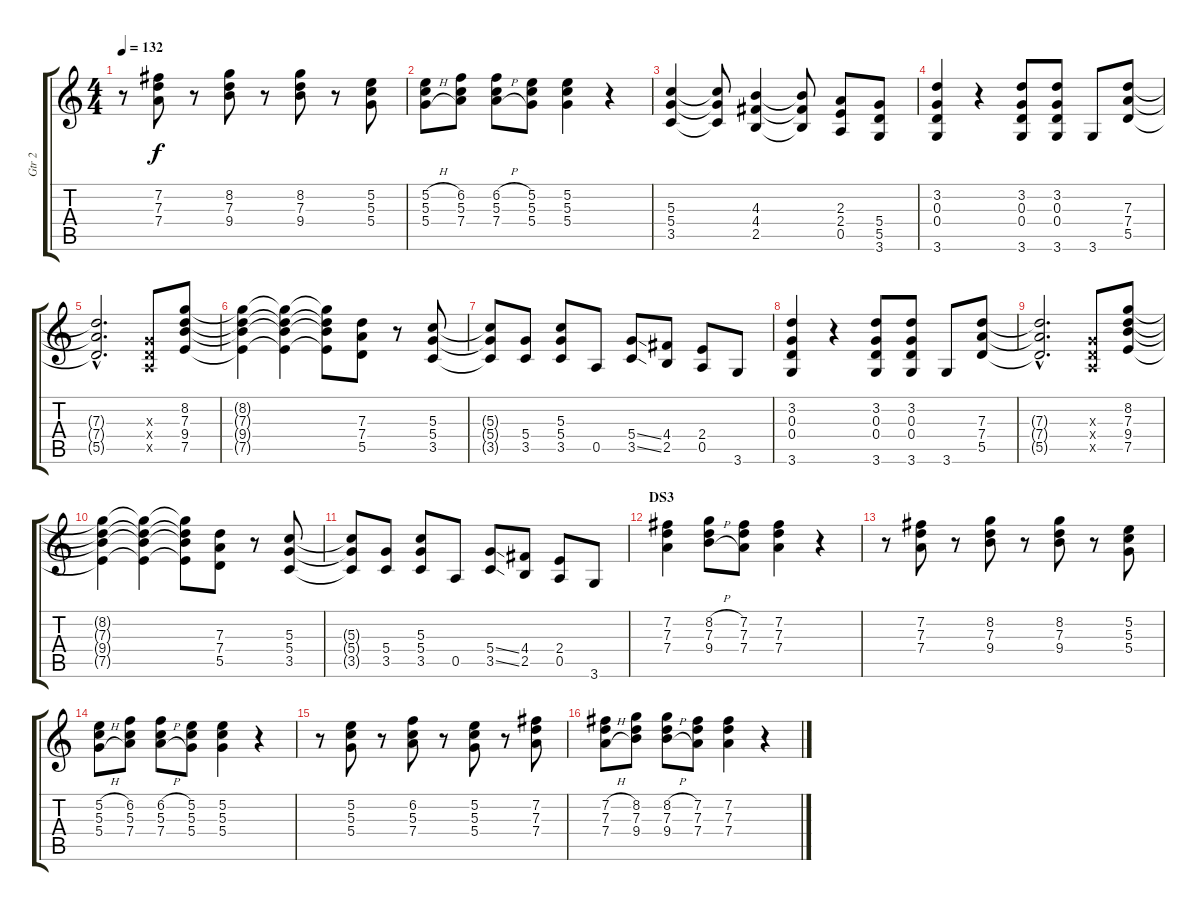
\track ("Gtr 2" "Gtr 2") {instrument overdrivenguitar}
\staff {score tabs}
\tuning (E4 B3 G3 D3 A2 E2) {hide}
\ts (4 4)
\tempo 132
\clef g2
\ks c
r.8{dy f} (7.2 7.3 7.4).8 r.8 (8.2 7.3 9.4).8 r.8 (8.2 7.3 9.4).8 r.8 (5.2 5.3 5.4).8 |
(5.2{h} 5.3 5.4{h}).8 (6.2 5.3 7.4).8 (6.2{h} 5.3 7.4{h}).8 (5.2 5.3 5.4).8 (5.2 5.3 5.4).4 r.4 |
(5.3 5.4 3.5).4 (5.3{t} 5.4{t} 3.5{t}).8 (4.3 4.4 2.5).4 (4.3{t} 4.4{t} 2.5{t}).8 (2.3 2.4 0.5).8 (5.4 5.5 3.6).8 |
(3.2 0.3 0.4 3.6).4 r.4 (3.2 0.3 0.4 3.6).8 (3.2 0.3 0.4 3.6).8 3.6.8 (7.3 7.4 5.5).8 |
(7.3{hac t} 7.4{hac t} 5.5{hac t}).2{d} (0.3{x} 0.4{x} 0.5{x}).8 (8.2 7.3 9.4 7.5).8 |
(8.2{t} 7.3{t} 9.4{t} 7.5{t}).4 (8.2{t} 7.3{t} 9.4{t} 7.5{t}).4 (8.2{t} 7.3{t} 9.4{t} 7.5{t}).8 (7.3 7.4 5.5).8 r.8 (5.3 5.4 3.5).8 |
(5.3{t} 5.4{t} 3.5{t}).8 (5.4 3.5).8 (5.3 5.4 3.5).8 0.5.8 (5.4{ss} 3.5{ss}).8 (4.4 2.5).8 (2.4 0.5).8 3.6.8 |
(3.2 0.3 0.4 3.6).4 r.4 (3.2 0.3 0.4 3.6).8 (3.2 0.3 0.4 3.6).8 3.6.8 (7.3 7.4 5.5).8 |
(7.3{hac t} 7.4{hac t} 5.5{hac t}).2{d} (0.3{x} 0.4{x} 0.5{x}).8 (8.2 7.3 9.4 7.5).8 |
(8.2{t} 7.3{t} 9.4{t} 7.5{t}).4 (8.2{t} 7.3{t} 9.4{t} 7.5{t}).4 (8.2{t} 7.3{t} 9.4{t} 7.5{t}).8 (7.3 7.4 5.5).8 r.8 (5.3 5.4 3.5).8 |
(5.3{t} 5.4{t} 3.5{t}).8 (5.4 3.5).8 (5.3 5.4 3.5).8 0.5.8 (5.4{ss} 3.5{ss}).8 (4.4 2.5).8 (2.4 0.5).8 3.6.8 |
\section ("" "DS3")
(7.2 7.3 7.4).4 (8.2{h} 7.3 9.4{h}).8 (7.2 7.3 7.4).8 (7.2 7.3 7.4).4 r.4 |
r.8 (7.2 7.3 7.4).8 r.8 (8.2 7.3 9.4).8 r.8 (8.2 7.3 9.4).8 r.8 (5.2 5.3 5.4).8 |
(5.2{h} 5.3 5.4{h}).8 (6.2 5.3 7.4).8 (6.2{h} 5.3 7.4{h}).8 (5.2 5.3 5.4).8 (5.2 5.3 5.4).4 r.4 |
r.8 (5.2 5.3 5.4).8 r.8 (6.2 5.3 7.4).8 r.8 (5.2 5.3 5.4).8 r.8 (7.2 7.3 7.4).8 |
(7.2{h} 7.3 7.4{h}).8 (8.2 7.3 9.4).8 (8.2{h} 7.3 9.4{h}).8 (7.2 7.3 7.4).8 (7.2 7.3 7.4).4 r.4
